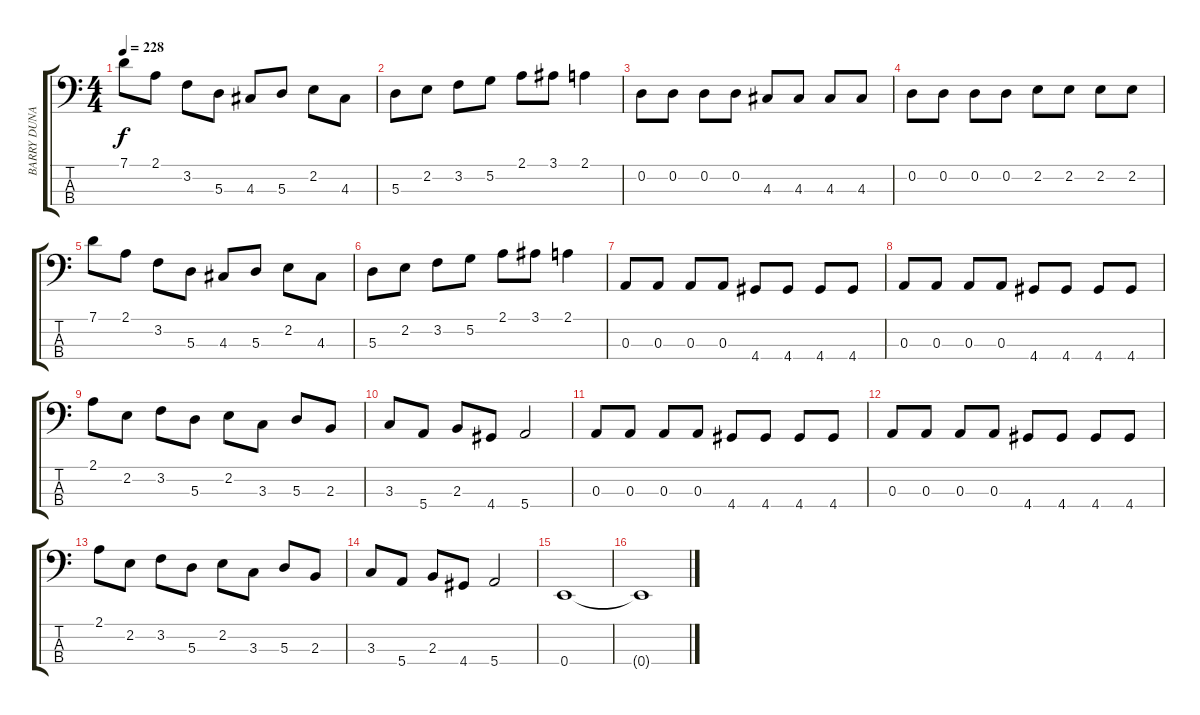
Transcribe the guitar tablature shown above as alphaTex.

\track ("BARRY DUNAWAY" "BARRY DUNA") {instrument electricbassfinger}
\staff {score tabs}
\tuning (G2 D2 A1 E1) {hide}
\ts (4 4)
\tempo 228
\clef f4
\ks c
7.1.8{dy f} 2.1.8 3.2.8 5.3.8 4.3.8 5.3.8 2.2.8 4.3.8 |
5.3.8 2.2.8 3.2.8 5.2.8 2.1.8 3.1.8 2.1.4 |
0.2.8 0.2.8 0.2.8 0.2.8 4.3.8 4.3.8 4.3.8 4.3.8 |
0.2.8 0.2.8 0.2.8 0.2.8 2.2.8 2.2.8 2.2.8 2.2.8 |
7.1.8 2.1.8 3.2.8 5.3.8 4.3.8 5.3.8 2.2.8 4.3.8 |
5.3.8 2.2.8 3.2.8 5.2.8 2.1.8 3.1.8 2.1.4 |
0.3.8 0.3.8 0.3.8 0.3.8 4.4.8 4.4.8 4.4.8 4.4.8 |
0.3.8 0.3.8 0.3.8 0.3.8 4.4.8 4.4.8 4.4.8 4.4.8 |
2.1.8 2.2.8 3.2.8 5.3.8 2.2.8 3.3.8 5.3.8 2.3.8 |
3.3.8 5.4.8 2.3.8 4.4.8 5.4.2 |
0.3.8 0.3.8 0.3.8 0.3.8 4.4.8 4.4.8 4.4.8 4.4.8 |
0.3.8 0.3.8 0.3.8 0.3.8 4.4.8 4.4.8 4.4.8 4.4.8 |
2.1.8 2.2.8 3.2.8 5.3.8 2.2.8 3.3.8 5.3.8 2.3.8 |
3.3.8 5.4.8 2.3.8 4.4.8 5.4.2 |
0.4.1 |
0.4{t}.1
